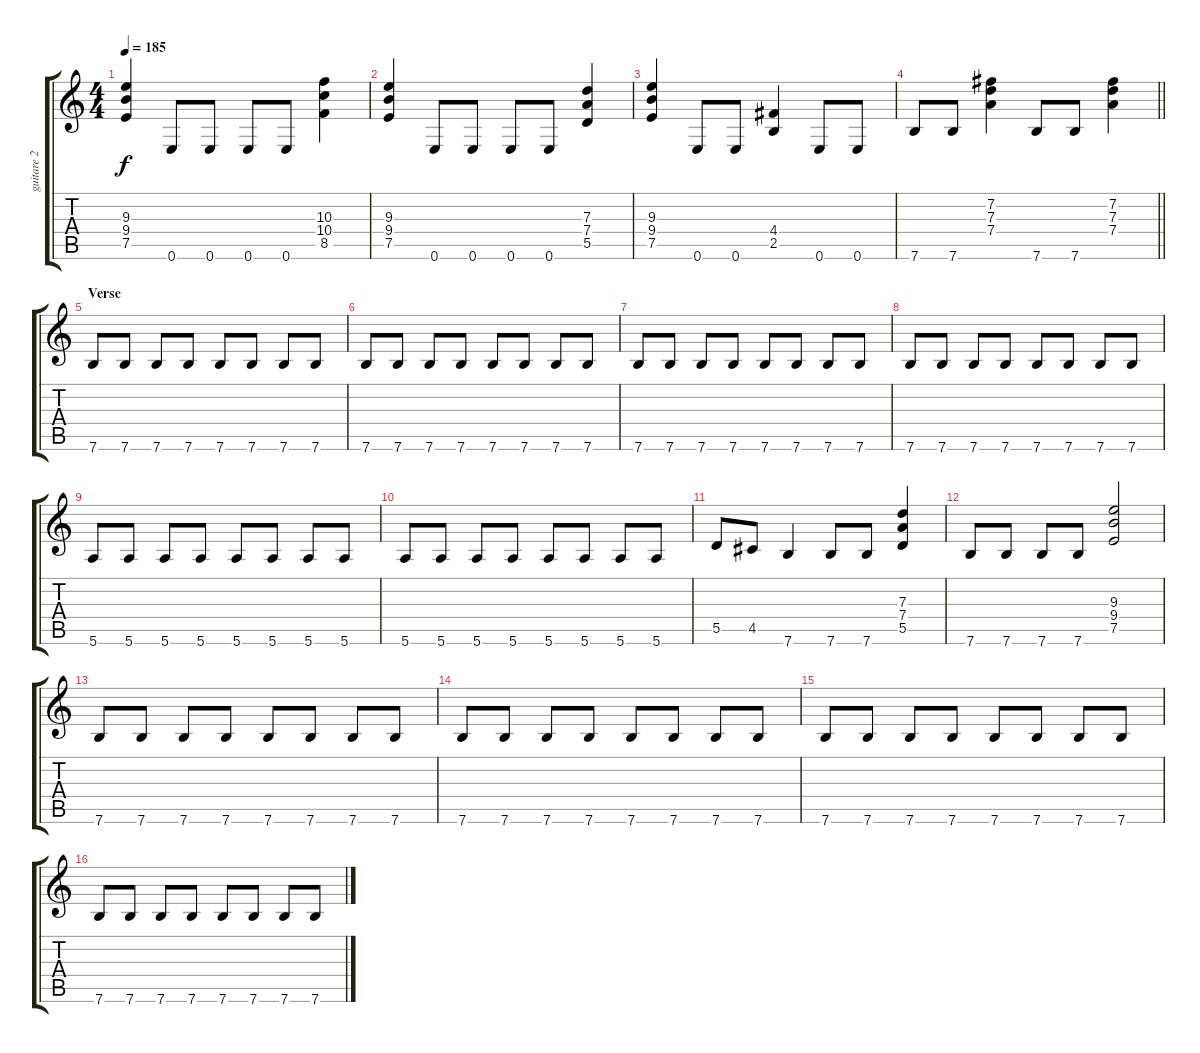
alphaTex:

\track ("guitare 2" "guitare 2") {instrument distortionguitar}
\staff {score tabs}
\tuning (E4 B3 G3 D3 A2 E2) {hide}
\ts (4 4)
\tempo 185
\clef g2
\ks c
(9.3 9.4 7.5).4{dy f} 0.6.8 0.6.8 0.6.8 0.6.8 (10.3 10.4 8.5).4 |
(9.3 9.4 7.5).4 0.6.8 0.6.8 0.6.8 0.6.8 (7.3 7.4 5.5).4 |
(9.3 9.4 7.5).4 0.6.8 0.6.8 (4.4 2.5).4 0.6.8 0.6.8 |
\barLineRight lightlight
7.6.8 7.6.8 (7.2 7.3 7.4).4 7.6.8 7.6.8 (7.2 7.3 7.4).4 |
\section ("" "Verse")
7.6.8 7.6.8 7.6.8 7.6.8 7.6.8 7.6.8 7.6.8 7.6.8 |
7.6.8 7.6.8 7.6.8 7.6.8 7.6.8 7.6.8 7.6.8 7.6.8 |
7.6.8 7.6.8 7.6.8 7.6.8 7.6.8 7.6.8 7.6.8 7.6.8 |
7.6.8 7.6.8 7.6.8 7.6.8 7.6.8 7.6.8 7.6.8 7.6.8 |
5.6.8 5.6.8 5.6.8 5.6.8 5.6.8 5.6.8 5.6.8 5.6.8 |
5.6.8 5.6.8 5.6.8 5.6.8 5.6.8 5.6.8 5.6.8 5.6.8 |
5.5.8 4.5.8 7.6.4 7.6.8 7.6.8 (7.3 7.4 5.5).4 |
7.6.8 7.6.8 7.6.8 7.6.8 (9.3 9.4 7.5).2 |
7.6.8 7.6.8 7.6.8 7.6.8 7.6.8 7.6.8 7.6.8 7.6.8 |
7.6.8 7.6.8 7.6.8 7.6.8 7.6.8 7.6.8 7.6.8 7.6.8 |
7.6.8 7.6.8 7.6.8 7.6.8 7.6.8 7.6.8 7.6.8 7.6.8 |
7.6.8 7.6.8 7.6.8 7.6.8 7.6.8 7.6.8 7.6.8 7.6.8
